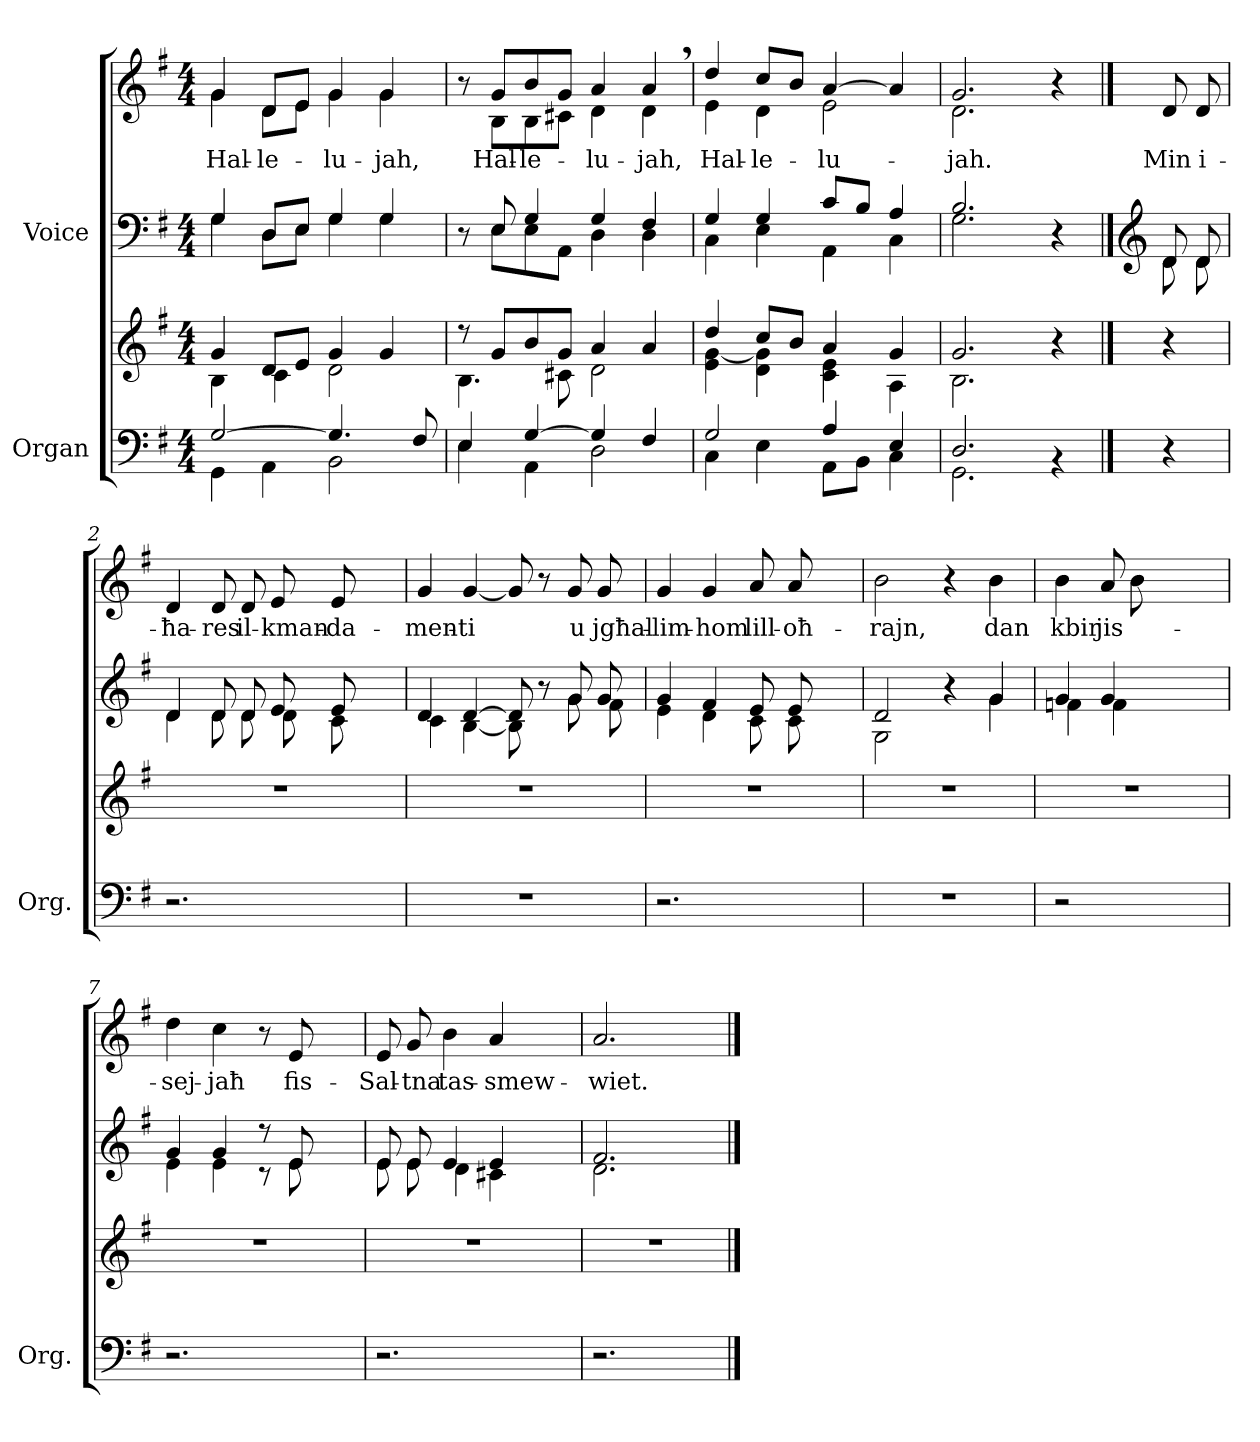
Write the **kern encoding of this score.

**kern	**kern	**kern	**kern	**text
*part2	*part2	*part1	*part1	*part1
*staff4	*staff3	*staff2	*staff1	*staff1
*I"Organ	*	*I"Voice	*	*
*I'Org.	*	*	*	*
*clefF4	*clefG2	*clefF4	*clefG2	*
*k[f#]	*k[f#]	*k[f#]	*k[f#]	*
*M4/4	*M4/4	*M4/4	*M4/4	*
=1	=1	=1	=1	=1
*^	*^	*^	*^	*
[2G/	4GG\	4g/	4B\	4G/	4G\	4g/	4g\	Hal-
.	4AA\	8d/L	4c\	8D/L	8D\L	8d/L	8d\L	-le-
.	.	8e/J	.	8E/J	8E\J	8e/J	8e\J	.
4.G/]	2BB\	4g/	2d\	4G/	4G\	4g/	4g\	-lu-
.	.	4g/	.	4G/	4G\	4g/	4g\	-jah,
8F#/	.	.	.	.	.	.	.	.
=2	=2	=2	=2	=2	=2	=2	=2	=2
4E/	4E\	8r	4.B\	8r	8ryy	8r	8ryy	.
.	.	8g/L	.	8E/	8E\L	8g/L	8B\L	Hal-
[4G/	4AA\	8b/	.	4G/	8E\	8b/	8B\	-le-
.	.	8g/J	8c#X\	.	8AA\J	8g/J	8c#X\J	.
4G/]	2D\	4a/	2d\	4G/	4D\	4a/	4d\	-lu-
4F#/	.	4a/	.	4F#/	4D\	4a,/	4d\	-jah,
=3	=3	=3	=3	=3	=3	=3	=3	=3
2G/	4C\	4dd/	4e\ [4g\	4G/	4C\	4dd/	4e\	Hal-
.	4E\	8cc/L	4d\ 4g\]	4G/	4E\	8cc/L	4d\	-le-
.	.	8b/J	.	.	.	8b/J	.	.
4A/	8AA\L	4a/	4c\ 4e\	8c/L	4AA\	[4a/	2e\	-lu-
.	8BB\J	.	.	8B/J	.	.	.	.
4E/	4C\	4g/	4A\	4A/	4C\	4a/]	.	.
=4	=4	=4	=4	=4	=4	=4	=4	=4
2.D/	2.GG\	2.g/	2.B\	2.B/	2.G\	2.g/	2.d\	-jah.
4rBB	4ryy	4r	4ryy	4r	4ryy	4r	4ryy	.
*v	*v	*	*	*	*	*v	*v	*
*	*v	*v	*	*	*	*
!!LO:LB:g=z
==1	==1	==1	==1	==1	==1
*	*	*clefG2	*	*	*
*^	*^	*	*	*^	*
!	!	!	!	!	!	!LO:TX:a:t=VERSETT (S.A.A.)	!	!
*v	*v	*	*	*	*	*v	*v	*
*	*v	*v	*	*	*	*
4r	4r	8d/	8d\	8d/	Min
.	.	8d/	8d\	8d/	i-
=2	=2	=2	=2	=2	=2
2.r	1r	4d/	4d\	4d/	-ħa-
.	.	8d/	8d\	8d/	-res
.	.	8d/	8d\	8d/	il-
.	.	8e/	8d\	8e/	-kman-
.	.	8e/	8c\	8e/	-da-
4ryy	.	4ryy	4ryy	4ryy	.
=3	=3	=3	=3	=3	=3
1r	1r	4d/	4c\	4g/	-men-
.	.	[4d/	[4B\	[4g/	-ti
.	.	8d/]	8B\]	8g/]	.
.	.	8r	8ryy	8r	.
.	.	8g/	8g\	8g/	u
.	.	8g/	8f#\	8g/	jgħal-
=4	=4	=4	=4	=4	=4
2.r	1r	4g/	4e\	4g/	-lim-
.	.	4f#/	4d\	4g/	-hom
.	.	8e/	8c\	8a/	lill-
.	.	8e/	8c\	8a/	-oħ-
4ryy	.	4ryy	4ryy	4ryy	.
!!LO:LB:g=z
=5	=5	=5	=5	=5	=5
1r	1r	2d/	2G\	2b\	-rajn,
.	.	4r	4ryy	4r	.
.	.	4g/	4g\	4b\	dan
=6	=6	=6	=6	=6	=6
2r	1r	4g/	4fn\	4b\	kbir
.	.	4g/	4f\	8a/	jis-
.	.	.	.	8b\	.
2ryy	.	2ryy	2ryy	2ryy	.
=7	=7	=7	=7	=7	=7
2.r	1r	4g/	4e\	4dd\	-sej-
.	.	4g/	4e\	4cc\	-jaħ
.	.	8r	8r	8r	.
.	.	8e/	8e\	8e/	fis-
4ryy	.	4ryy	4ryy	4ryy	.
=8	=8	=8	=8	=8	=8
2.r	1r	8e/	8e\	8e/	-Sal-
.	.	8e/	8e\	8g/	-tna
.	.	4e/	4d\	4b\	tas-
.	.	4e/	4c#X\	4a/	-smew-
4ryy	.	4ryy	4ryy	4ryy	.
=9	=9	=9	=9	=9	=9
2.r	1r	2.f#/	2.d\	2.a/	-wiet.
4ryy	.	4ryy	4ryy	4ryy	.
*	*	*v	*v	*	*
==	==	==	==	==
*-	*-	*-	*-	*-
